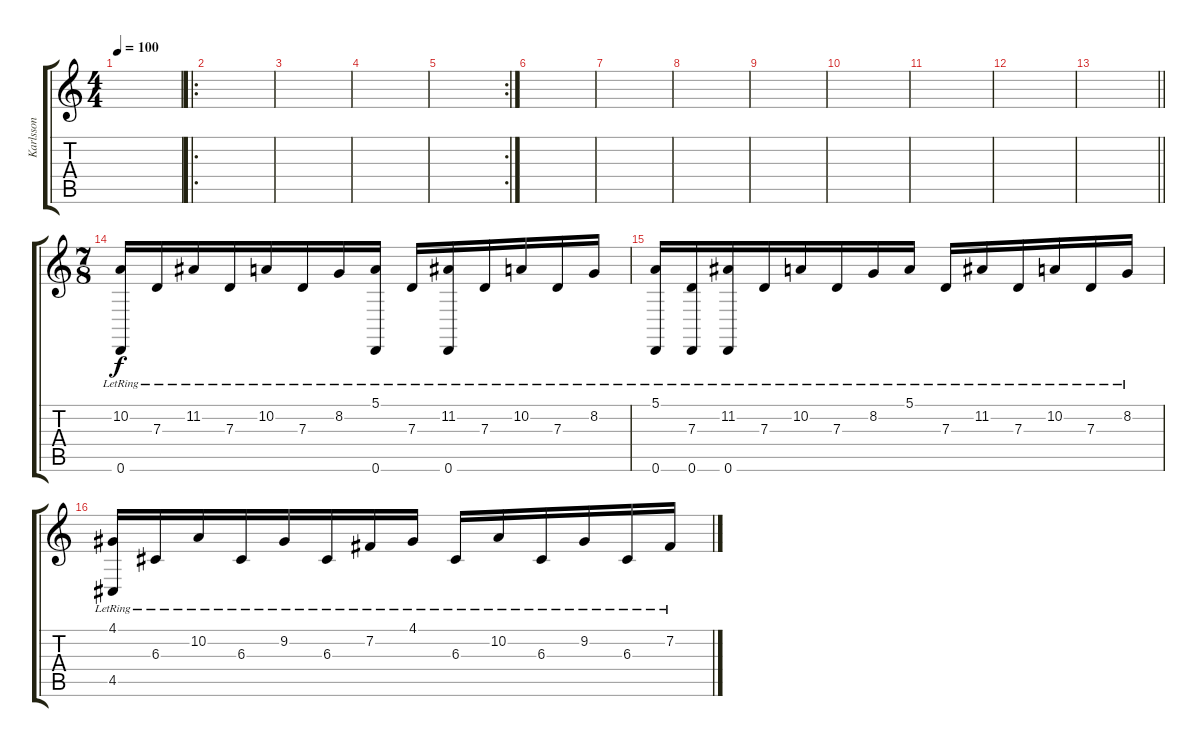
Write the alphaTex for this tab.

\track ("Karlsson" "Karlsson") {instrument brightacousticpiano}
\staff {score tabs}
\tuning (E4 B3 G3 D3 A2 D2) {hide}
\ts (4 4)
\tempo 100
\clef g2
\ks c
|
\ro
|
|
|
\rc 2
|
|
|
|
|
|
|
|
\barLineRight lightlight
|
\ts (7 8)
(10.2{lr} 0.6).16 7.3{lr}.16 11.2{lr}.16 7.3{lr}.16 10.2{lr}.16 7.3{lr}.16 8.2{lr}.16 (5.1{lr} 0.6).16 7.3{lr}.16 (11.2{lr} 0.6).16 7.3{lr}.16 10.2{lr}.16 7.3{lr}.16 8.2{lr}.16 |
(5.1{lr} 0.6).16 (7.3{lr} 0.6).16 (11.2{lr} 0.6).16 7.3{lr}.16 10.2{lr}.16 7.3{lr}.16 8.2{lr}.16 5.1{lr}.16 7.3{lr}.16 11.2{lr}.16 7.3{lr}.16 10.2{lr}.16 7.3{lr}.16 8.2{lr}.16 |
(4.1{lr} 4.5{lr}).16 6.3{lr}.16 10.2{lr}.16 6.3{lr}.16 9.2{lr}.16 6.3{lr}.16 7.2{lr}.16 4.1{lr}.16 6.3{lr}.16 10.2{lr}.16 6.3{lr}.16 9.2{lr}.16 6.3{lr}.16 7.2{lr}.16
